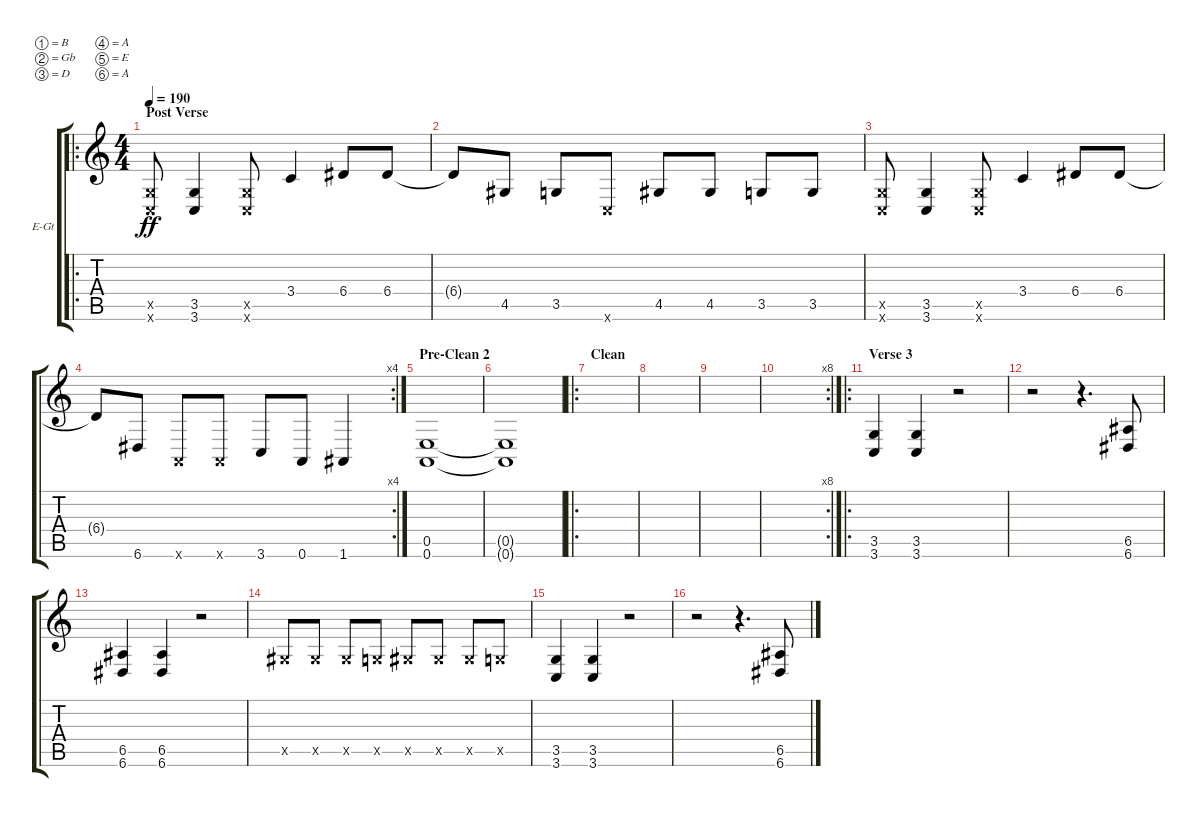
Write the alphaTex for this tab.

\defaultSystemsLayout 4
\bracketExtendMode groupsimilarinstruments
\firstSystemTrackNameOrientation horizontal
\otherSystemsTrackNameOrientation horizontal
\track ("Distorted Main" "E-Gt") {instrument distortionguitar}
\staff {score tabs}
\tuning (B3 Gb3 D3 A2 E2 A1)
\ro
\ts (4 4)
\section ("" "Post Verse")
\tempo 190
\clef g2
\ks c
(3.6{x} 3.5{x}).8{dy ff} (3.5 3.6).4 (3.5{x} 3.6{x}).8 3.4.4 6.4.8 6.4.8 |
6.4{t}.8 4.5.8 3.5.8 3.6{x}.8 4.5.8 4.5.8 3.5.8 3.5.8 |
(3.6{x} 3.5{x}).8 (3.5 3.6).4 (3.5{x} 3.6{x}).8 3.4.4 6.4.8 6.4.8 |
\rc 4
6.4{t}.8 6.6.8 0.6{x}.8 0.6{x}.8 3.6.8 0.6.8 1.6.4 |
\section ("" "Pre-Clean 2")
(0.6 0.5).1 |
(0.6{t} 0.5{t}).1 |
\ro
\section ("" "Clean")
|
|
|
\rc 8
|
\ro
\section ("" "Verse 3")
(3.5 3.6).4 (3.5 3.6).4 r.2 |
r.2 r.4{d} (6.5 6.6).8 |
(6.5 6.6).4 (6.5 6.6).4 r.2 |
4.5{x}.8 4.5{x}.8 4.5{x}.8 3.5{x}.8 4.5{x}.8 4.5{x}.8 4.5{x}.8 3.5{x}.8 |
(3.5 3.6).4 (3.5 3.6).4 r.2 |
r.2 r.4{d} (6.5 6.6).8
